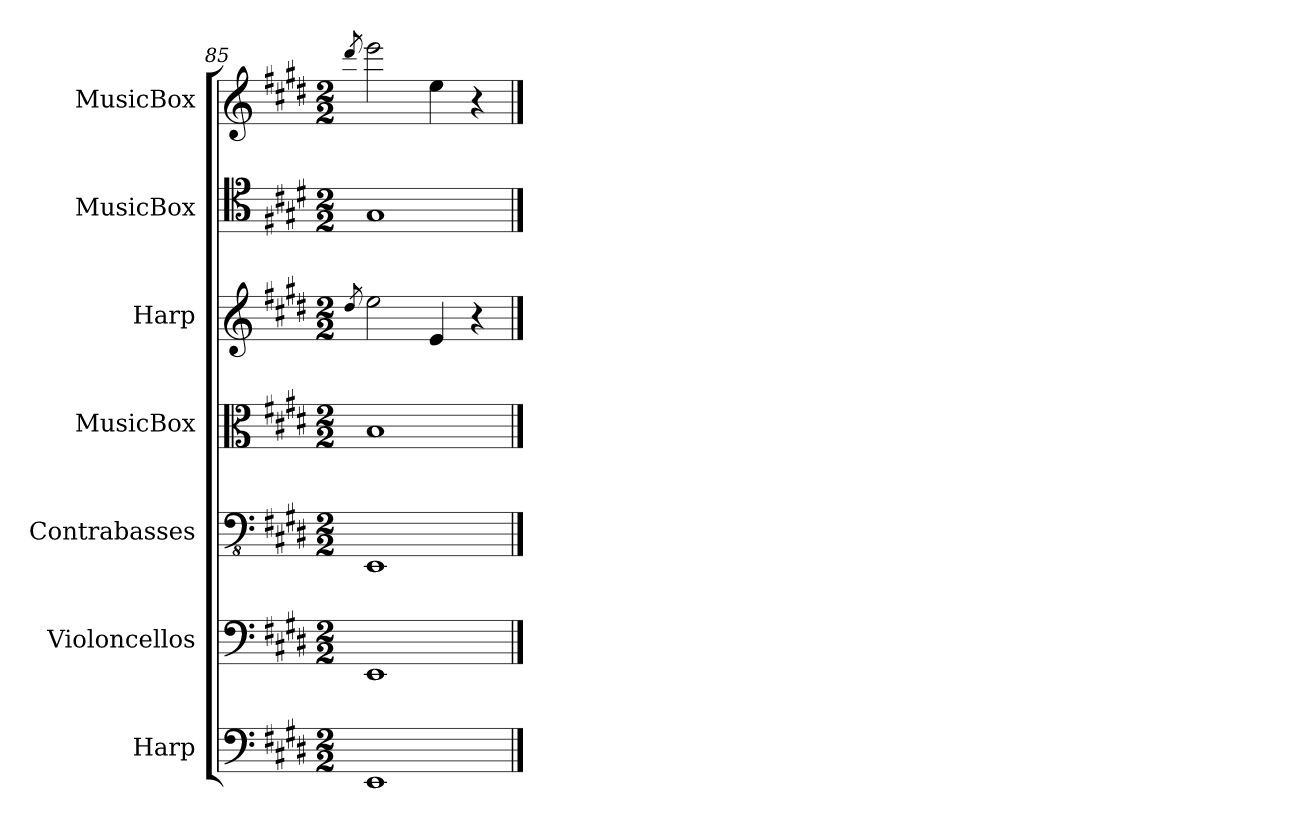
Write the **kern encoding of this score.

**kern	**kern	**kern	**kern	**kern	**kern	**kern
*part7	*part6	*part5	*part4	*part3	*part2	*part1
*staff7	*staff6	*staff5	*staff4	*staff3	*staff2	*staff1
*I"Harp	*I"Violoncellos	*I"Contrabasses	*I"MusicBox	*I"Harp	*I"MusicBox	*I"MusicBox
*I'Hrp.	*I'Vlcs.	*I'Cbs.	*I'MuBx.	*I'Hrp.	*I'MuBx.	*I'MuBx.
*clefF4	*clefF4	*clefFv4	*clefC3	*clefG2	*clefC4	*clefG2
*k[f#c#g#d#]	*k[f#c#g#d#]	*k[f#c#g#d#]	*k[f#c#g#d#]	*k[f#c#g#d#]	*k[f#c#g#d#]	*k[f#c#g#d#]
*E:	*E:	*E:	*E:	*E:	*E:	*E:
*M2/2	*M2/2	*M2/2	*M2/2	*M2/2	*M2/2	*M2/2
=85	=85	=85	=85	=85	=85	=85
.	.	.	.	8qdd#/	.	8qddd#/
1EE	1EE	1EEE	1B	2ee\	1G#	2eee\
.	.	.	.	4e/	.	4ee\
.	.	.	.	4r	.	4r
==	==	==	==	==	==	==
*-	*-	*-	*-	*-	*-	*-
